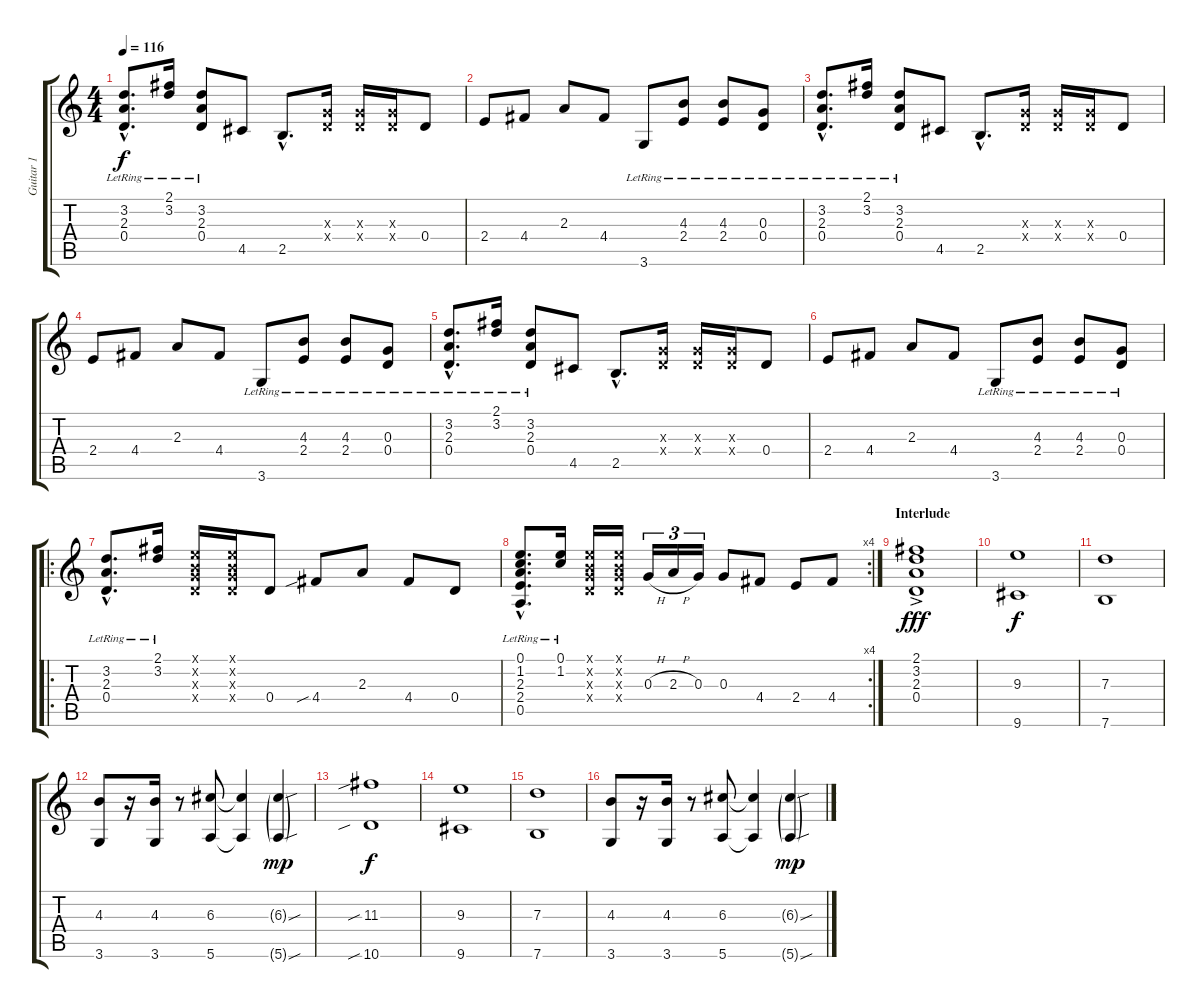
\track ("Guitar 1" "Guitar 1") {instrument acousticguitarnylon}
\staff {score tabs}
\tuning (E4 B3 G3 D3 A2 E2) {hide}
\ts (4 4)
\tempo 116
\clef g2
\ks c
(3.2{hac lr} 2.3{hac lr} 0.4{hac lr}).8{d dy f} (2.1{lr} 3.2{lr}).16 (3.2{lr} 2.3{lr} 0.4{lr}).8 4.5.8 2.5{hac}.8{d} (0.3{x} 0.4{x}).16 (0.3{x} 0.4{x}).16 (0.3{x} 0.4{x}).16 0.4.8 |
2.4.8 4.4.8 2.3.8 4.4.8 3.6{lr}.8 (4.3{lr} 2.4{lr}).8 (4.3{lr} 2.4{lr}).8 (0.3{lr} 0.4{lr}).8 |
(3.2{hac lr} 2.3{hac lr} 0.4{hac lr}).8{d} (2.1{lr} 3.2{lr}).16 (3.2{lr} 2.3{lr} 0.4{lr}).8 4.5.8 2.5{hac}.8{d} (0.3{x} 0.4{x}).16 (0.3{x} 0.4{x}).16 (0.3{x} 0.4{x}).16 0.4.8 |
2.4.8 4.4.8 2.3.8 4.4.8 3.6{lr}.8 (4.3{lr} 2.4{lr}).8 (4.3{lr} 2.4{lr}).8 (0.3{lr} 0.4{lr}).8 |
(3.2{hac lr} 2.3{hac lr} 0.4{hac lr}).8{d} (2.1{lr} 3.2{lr}).16 (3.2{lr} 2.3{lr} 0.4{lr}).8 4.5.8 2.5{hac}.8{d} (0.3{x} 0.4{x}).16 (0.3{x} 0.4{x}).16 (0.3{x} 0.4{x}).16 0.4.8 |
2.4.8 4.4.8 2.3.8 4.4.8 3.6{lr}.8 (4.3{lr} 2.4{lr}).8 (4.3{lr} 2.4{lr}).8 (0.3{lr} 0.4{lr}).8 |
\ro
(3.2{hac lr} 2.3{hac lr} 0.4{hac lr}).8{d} (2.1{lr} 3.2{lr}).16 (0.1{x} 0.2{x} 0.3{x} 0.4{x}).16 (0.1{x} 0.2{x} 0.3{x} 0.4{x}).16 0.4.8 4.4{sib}.8 2.3.8 4.4.8 0.4.8 |
\rc 4
(0.1{hac lr} 1.2{hac lr} 2.3{hac lr} 2.4{hac lr} 0.5{hac lr}).8{d} (0.1{lr} 1.2{lr}).16 (0.1{x} 0.2{x} 0.3{x} 0.4{x}).16 (0.1{x} 0.2{x} 0.3{x} 0.4{x}).16 0.3{h}.16{tu (3 2)} 2.3{h}.16{tu (3 2)} 0.3.16{tu (3 2)} 0.3.8 4.4.8 2.4.8 4.4.8 |
\section ("" "Interlude")
(2.1{ac} 3.2{ac} 2.3{ac} 0.4{ac}).1{dy fff} |
(9.3 9.6).1{dy f} |
(7.3 7.6).1 |
(4.3 3.6).8 r.16 (4.3 3.6).16 r.8 (6.3 5.6).8 (6.3{t} 5.6{t}).4 (6.3{sou g} 5.6{sou g}).4{dy mp} |
(11.3{sib} 10.6{sib}).1{dy f} |
(9.3 9.6).1 |
(7.3 7.6).1 |
(4.3 3.6).8 r.16 (4.3 3.6).16 r.8 (6.3 5.6).8 (6.3{t} 5.6{t}).4 (6.3{sou g} 5.6{sou g}).4{dy mp}
